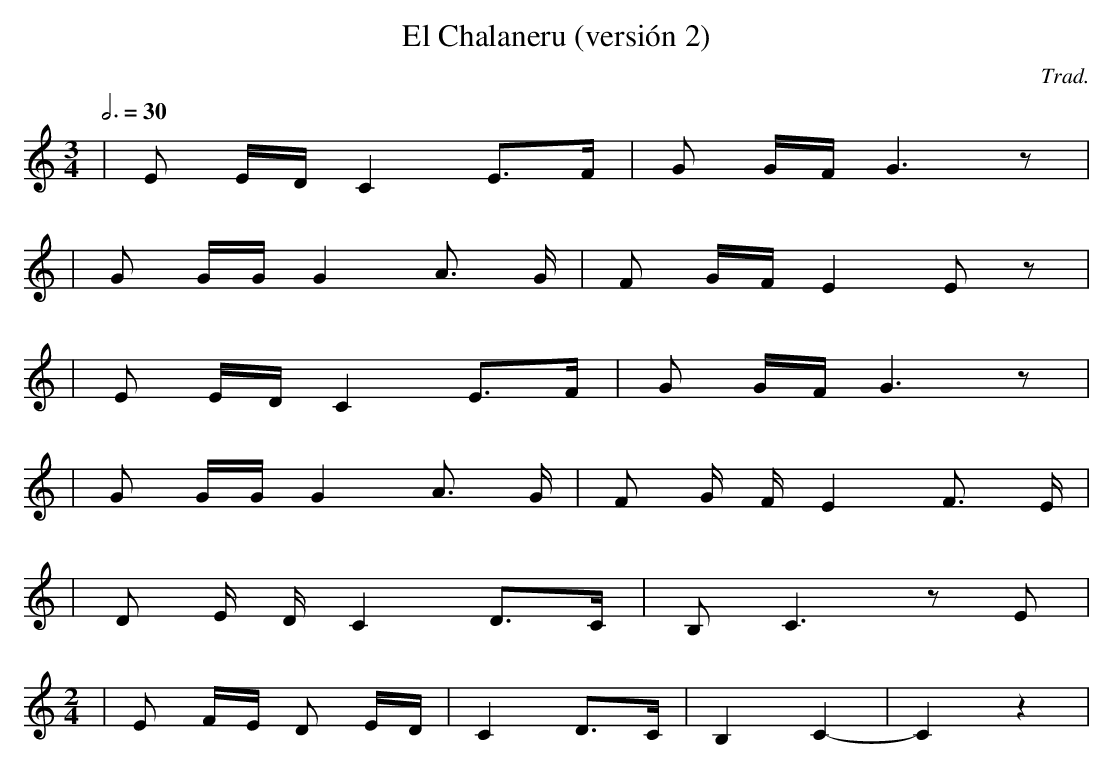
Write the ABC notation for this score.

X:1
T:El Chalaneru (versión 2)
C:Trad.
M:3/4
L:1/8
Q:3/4=30
K:C
|E E/D/ C2 E3/2F/|G G/F/ G3 z|
|G G/G/ G2 A3/2 G/|F G/F/E2E z|
|E E/D/ C2 E3/2F/|G G/F/G3 z|
|G G/G/ G2 A3/2 G/|F G/ F/ E2 F3/2 E/|
|D E/ D/ C2 D3/2C/|B, C3 z E|
[M:2/4]
|E F/E/ D E/D/|C2 D3/2C/|B,2 C2-|C2 z2|
